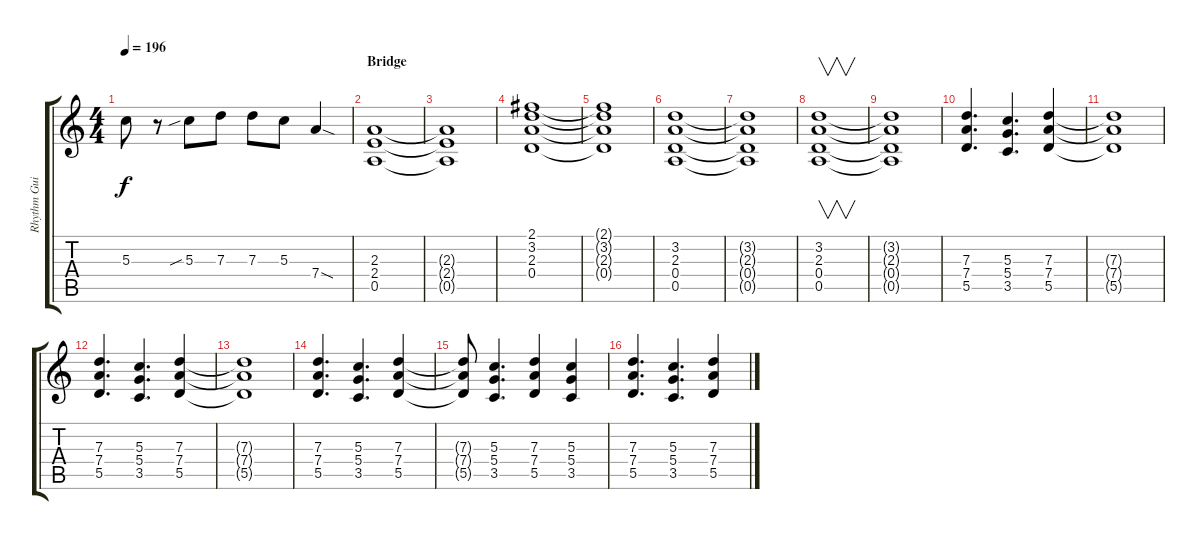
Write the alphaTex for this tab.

\track ("Rhythm Guitar (R. Blackmore)" "Rhythm Gui") {instrument overdrivenguitar}
\staff {score tabs}
\tuning (E4 B3 G3 D3 A2 E2) {hide}
\ts (4 4)
\tempo 196
\clef g2
\ks c
5.3{t}.8{dy f} r.8 5.3{sib}.8 7.3.8 7.3.8 5.3.8 7.4{sod}.4 |
\section ("" "Bridge")
(2.3 2.4 0.5).1 |
(2.3{t} 2.4{t} 0.5{t}).1 |
(2.1 3.2 2.3 0.4).1 |
(2.1{t} 3.2{t} 2.3{t} 0.4{t}).1 |
(3.2 2.3 0.4 0.5).1 |
(3.2{t} 2.3{t} 0.4{t} 0.5{t}).1 |
(3.2 2.3 0.4 0.5).1{v} |
(3.2{t} 2.3{t} 0.4{t} 0.5{t}).1 |
(7.3 7.4 5.5).4{d} (5.3 5.4 3.5).4{d} (7.3 7.4 5.5).4 |
(7.3{t} 7.4{t} 5.5{t}).1 |
(7.3 7.4 5.5).4{d} (5.3 5.4 3.5).4{d} (7.3 7.4 5.5).4 |
(7.3{t} 7.4{t} 5.5{t}).1 |
(7.3 7.4 5.5).4{d} (5.3 5.4 3.5).4{d} (7.3 7.4 5.5).4 |
(7.3{t} 7.4{t} 5.5{t}).8 (5.3 5.4 3.5).4{d} (7.3 7.4 5.5).4 (5.3 5.4 3.5).4 |
(7.3 7.4 5.5).4{d} (5.3 5.4 3.5).4{d} (7.3 7.4 5.5).4
